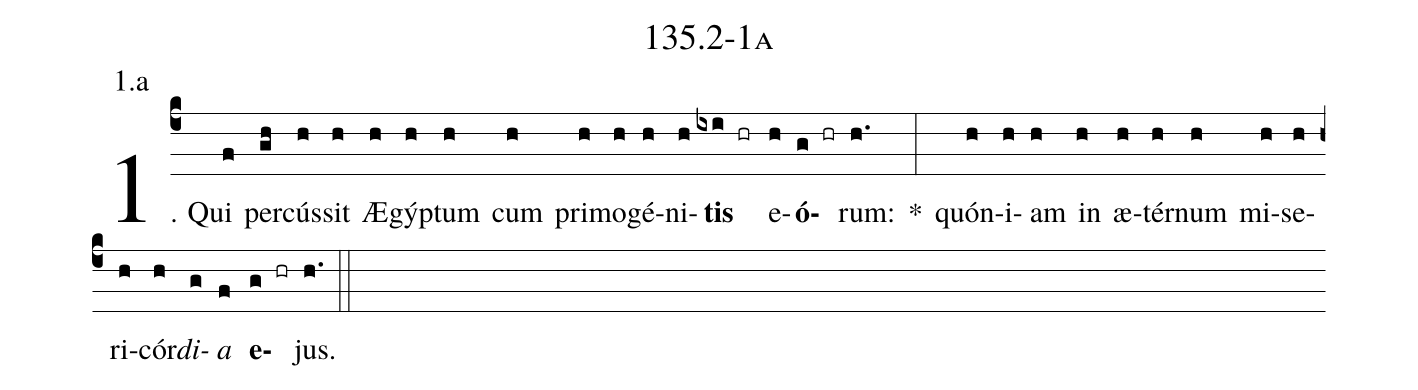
name: 135.2-1a;
annotation: 1.a;
%%
(c4)1. Qui(f) per(gh)cús(h)sit(h) Æ(h)gýp(h)tum(h) cum(h) pri(h)mo(h)gé(h)ni(h)<b>tis</b>(ixi hr) e(h)<b>ó</b>(g hr)rum:(h.) *(:) quón(h)i(h)am(h) in(h) æ(h)tér(h)num(h) mi(h)se(h)ri(h)cór(h)<i>di</i>(g)<i>a</i>(f) <b>e</b>(g hr)jus.(h.) (::)


%E(h) u(h) o(g) u(f) a(g) e.(h.) (::)
